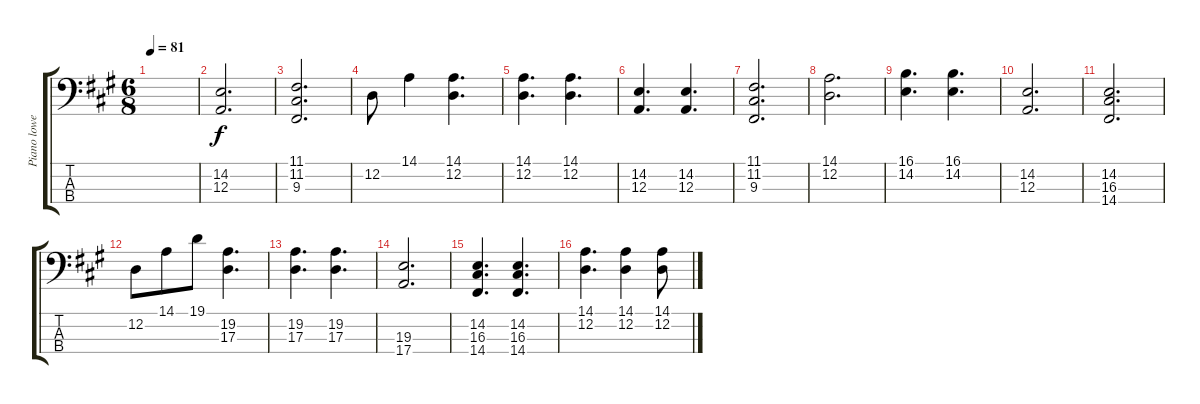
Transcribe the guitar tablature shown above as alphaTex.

\track ("Piano lower" "Piano lowe") {instrument brightacousticpiano}
\staff {score tabs}
\tuning (G2 D2 A1 E1) {hide}
\ts (6 8)
\tempo 81
\clef f4
\ks a
|
(14.2 12.3).2{d} |
(11.1 11.2 9.3).2{d} |
12.2.8 14.1.4 (14.1 12.2).4{d} |
(14.1 12.2).4{d} (14.1 12.2).4{d} |
(14.2 12.3).4{d} (14.2 12.3).4{d} |
(11.1 11.2 9.3).2{d} |
(14.1 12.2).2{d} |
(16.1 14.2).4{d} (16.1 14.2).4{d} |
(14.2 12.3).2{d} |
(14.2 16.3 14.4).2{d} |
12.2.8 14.1.8 19.1.8 (19.2 17.3).4{d} |
(19.2 17.3).4{d} (19.2 17.3).4{d} |
(19.3 17.4).2{d} |
(14.2 16.3 14.4).4{d} (14.2 16.3 14.4).4{d} |
(14.1 12.2).4{d} (14.1 12.2).4 (14.1 12.2).8
